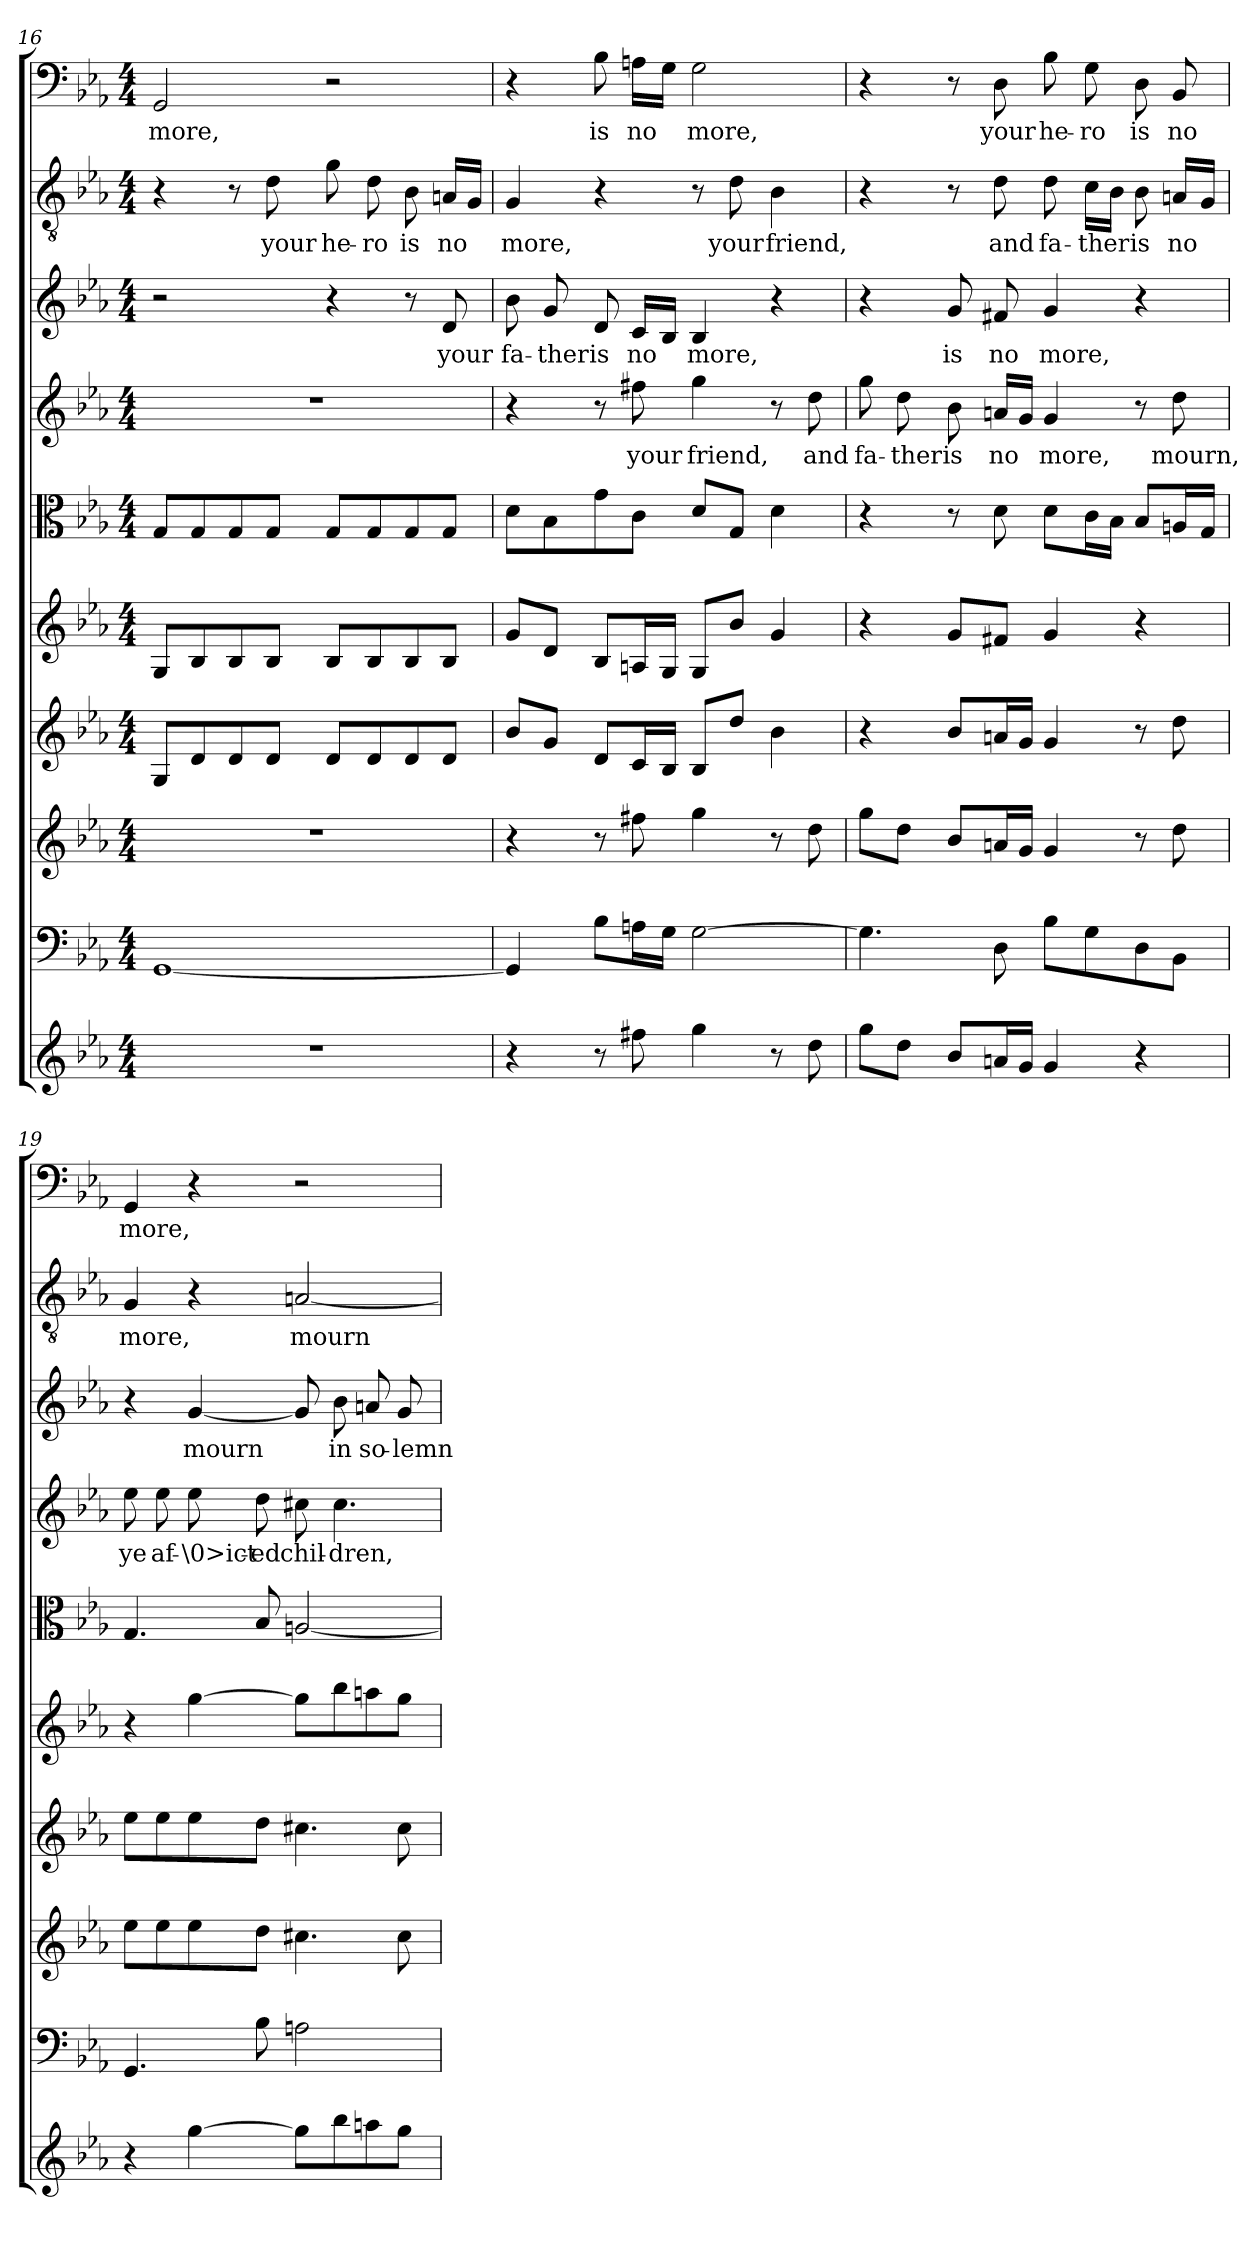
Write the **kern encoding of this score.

**kern	**kern	**kern	**kern	**kern	**kern	**kern	**text	**kern	**text	**kern	**text	**kern	**text
*part10	*part9	*part8	*part7	*part6	*part5	*part4	*part4	*part3	*part3	*part2	*part2	*part1	*part1
*staff10	*staff9	*staff8	*staff7	*staff6	*staff5	*staff4	*staff4	*staff3	*staff3	*staff2	*staff2	*staff1	*staff1
*clefG2	*clefF4	*clefG2	*clefG2	*clefG2	*clefC3	*clefG2	*	*clefG2	*	*clefGv2	*	*clefF4	*
*k[b-e-a-]	*k[b-e-a-]	*k[b-e-a-]	*k[b-e-a-]	*k[b-e-a-]	*k[b-e-a-]	*k[b-e-a-]	*	*k[b-e-a-]	*	*k[b-e-a-]	*	*k[b-e-a-]	*
*c:	*c:	*c:	*c:	*c:	*c:	*c:	*	*c:	*	*c:	*	*c:	*
*M4/4	*M4/4	*M4/4	*M4/4	*M4/4	*M4/4	*M4/4	*	*M4/4	*	*M4/4	*	*M4/4	*
=16	=16	=16	=16	=16	=16	=16	=16	=16	=16	=16	=16	=16	=16
1r	[1GG/	1r	8G/L	8G/L	8G/L	1r	.	2r	.	4r	.	2GG/	more,
.	.	.	8d/	8B-/	8G/	.	.	.	.	.	.	.	.
.	.	.	8d/	8B-/	8G/	.	.	.	.	8r	.	.	.
.	.	.	8d/J	8B-/J	8G/J	.	.	.	.	8d\	your	.	.
.	.	.	8d/L	8B-/L	8G/L	.	.	4r	.	8g\	he-	2r	.
.	.	.	8d/	8B-/	8G/	.	.	.	.	8d\	-ro	.	.
.	.	.	8d/	8B-/	8G/	.	.	8r	.	8B-\	is	.	.
.	.	.	8d/J	8B-/J	8G/J	.	.	8d/	your	16An/LL	no	.	.
.	.	.	.	.	.	.	.	.	.	16G/JJ	.	.	.
=17	=17	=17	=17	=17	=17	=17	=17	=17	=17	=17	=17	=17	=17
4r	4GG/]	4r	8b-/L	8g/L	8d\L	4r	.	8b-\	fa-	4G/	more,	4r	.
.	.	.	8g/J	8d/J	8B-\	.	.	8g/	-ther	.	.	.	.
8r	8B-\L	8r	8d/L	8B-/L	8g\	8r	.	8d/	is	4r	.	8B-\	is
8ff#X\	16An\L	8ff#X\	16c/L	16An/L	8c\J	8ff#X\	your	16c/LL	no	.	.	16An\LL	no
.	16G\JJ	.	16B-/JJ	16G/JJ	.	.	.	16B-/JJ	.	.	.	16G\JJ	.
4gg\	[2G\	4gg\	8B-/L	8G/L	8d/L	4gg\	friend,	4B-/	more,	8r	.	2G\	more,
.	.	.	8dd/J	8b-/J	8G/J	.	.	.	.	8d\	your	.	.
8r	.	8r	4b-\	4g/	4d\	8r	.	4r	.	4B-\	friend,	.	.
8dd\	.	8dd\	.	.	.	8dd\	and	.	.	.	.	.	.
=18	=18	=18	=18	=18	=18	=18	=18	=18	=18	=18	=18	=18	=18
8gg\L	4.G\]	8gg\L	4r	4r	4r	8gg\	fa-	4r	.	4r	.	4r	.
8dd\J	.	8dd\J	.	.	.	8dd\	-ther	.	.	.	.	.	.
8b-/L	.	8b-/L	8b-/L	8g/L	8r	8b-\	is	8g/	is	8r	.	8r	.
16an/L	8D\	16an/L	16an/L	8f#X/J	8d\	16an/LL	no	8f#X/	no	8d\	and	8D\	your
16g/JJ	.	16g/JJ	16g/JJ	.	.	16g/JJ	.	.	.	.	.	.	.
4g/	8B-\L	4g/	4g/	4g/	8d\L	4g/	more,	4g/	more,	8d\	fa-	8B-\	he-
.	8G\	.	.	.	16c\L	.	.	.	.	16c\LL	-ther	8G\	-ro
.	.	.	.	.	16B-\JJ	.	.	.	.	16B-\JJ	.	.	.
4r	8D\	8r	8r	4r	8B-/L	8r	.	4r	.	8B-\	is	8D\	is
.	8BB-\J	8dd\	8dd\	.	16An/L	8dd\	mourn,	.	.	16An/LL	no	8BB-/	no
.	.	.	.	.	16G/JJ	.	.	.	.	16G/JJ	.	.	.
=19	=19	=19	=19	=19	=19	=19	=19	=19	=19	=19	=19	=19	=19
4r	4.GG/	8ee-\L	8ee-\L	4r	4.G/	8ee-\	ye	4r	.	4G/	more,	4GG/	more,
.	.	8ee-\	8ee-\	.	.	8ee-\	af-	.	.	.	.	.	.
[4gg\	.	8ee-\	8ee-\	[4gg\	.	8ee-\	-\0>ict-	[4g/	mourn	4r	.	4r	.
.	8B-\	8dd\J	8dd\J	.	8B-/	8dd\	-ed	.	.	.	.	.	.
8gg\L]	2An\	4.cc#X\	4.cc#X\	8gg\L]	[2An/	8cc#X\	chil-	8g/]	.	[2An/	mourn	2r	.
8bb-\	.	.	.	8bb-\	.	4.cc#\	-dren,	8b-\	in	.	.	.	.
8aan\	.	.	.	8aan\	.	.	.	8an/	so-	.	.	.	.
8gg\J	.	8cc#\	8cc#\	8gg\J	.	.	.	8g/	-lemn	.	.	.	.
=	=	=	=	=	=	=	=	=	=	=	=	=	=
*-	*-	*-	*-	*-	*-	*-	*-	*-	*-	*-	*-	*-	*-
